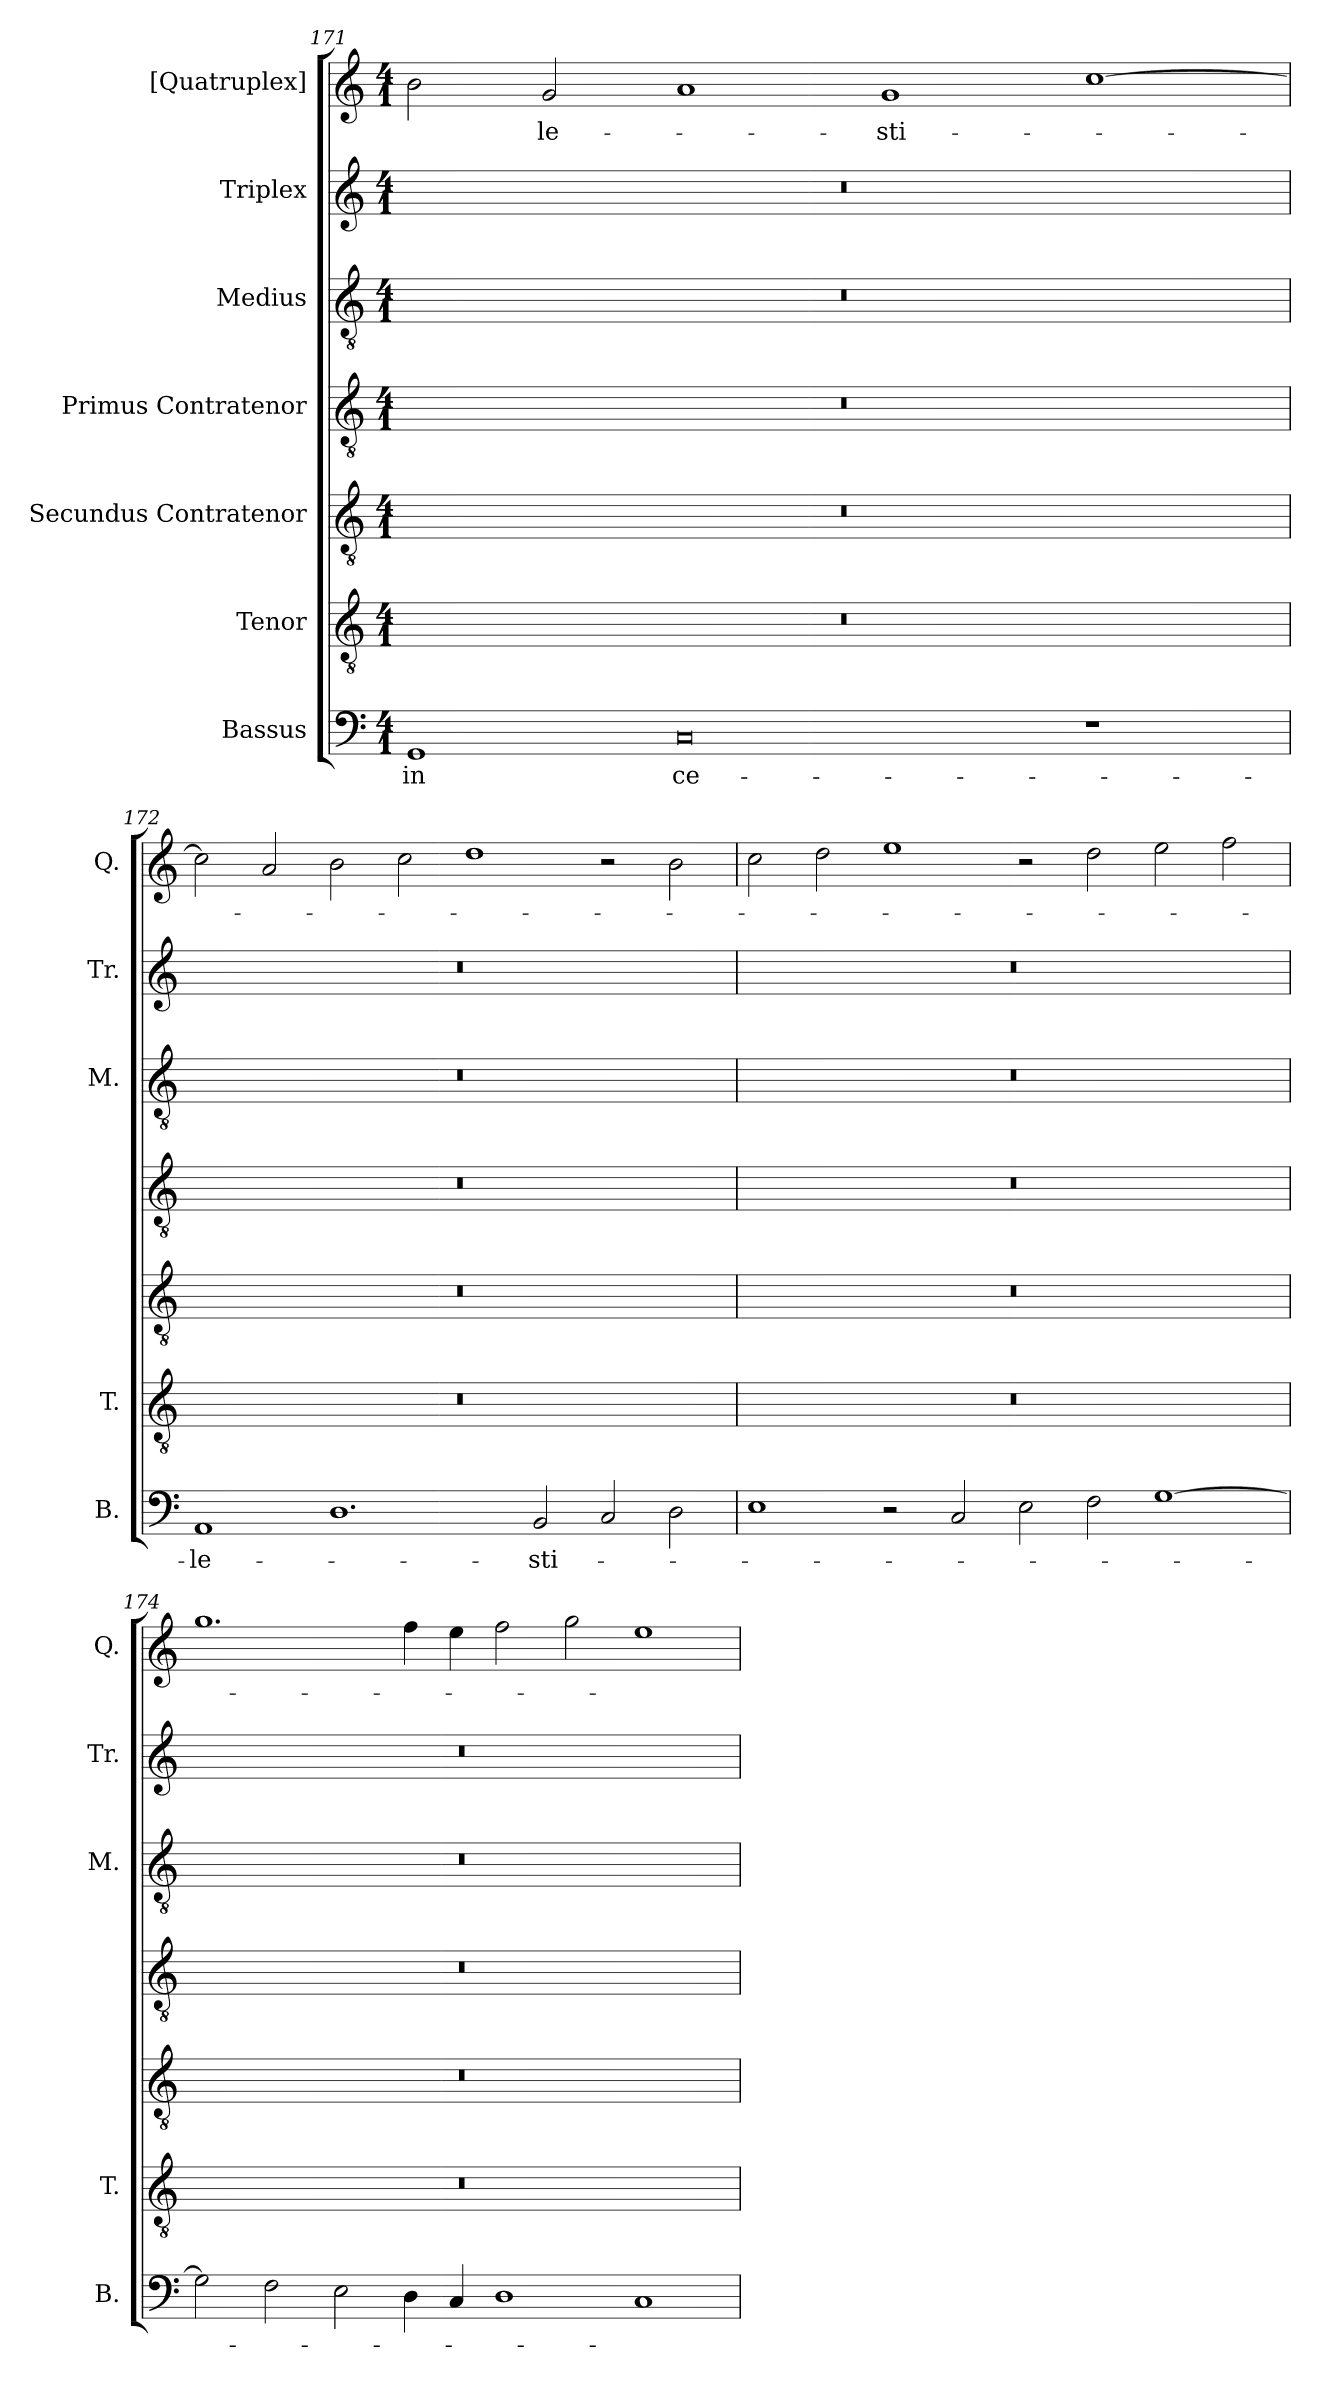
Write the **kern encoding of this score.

**kern	**text	**kern	**kern	**kern	**kern	**kern	**kern	**text
*part7	*part7	*part6	*part5	*part4	*part3	*part2	*part1	*part1
*staff7	*staff7	*staff6	*staff5	*staff4	*staff3	*staff2	*staff1	*staff1
*I"Bassus	*	*I"Tenor	*I"Secundus Contratenor	*I"Primus Contratenor	*I"Medius	*I"Triplex	*I"[Quatruplex]	*
*I'B.	*	*I'T.	*	*	*I'M.	*I'Tr.	*I'Q.	*
!!LO:LB:g=z
*clefF4	*	*clefGv2	*clefGv2	*clefGv2	*clefGv2	*clefG2	*clefG2	*
*	*	*ITrd7c12	*ITrd7c12	*ITrd7c12	*ITrd7c12	*	*	*
*k[]	*	*k[]	*k[]	*k[]	*k[]	*k[]	*k[]	*
*C:	*	*C:	*C:	*C:	*C:	*C:	*C:	*
*M4/1	*	*M4/1	*M4/1	*M4/1	*M4/1	*M4/1	*M4/1	*
=171	=171	=171	=171	=171	=171	=171	=171	=171
!	!LO:LY:b:color=#000000	!LO:N:vis=1	!LO:N:vis=1	!LO:N:vis=1	!LO:N:vis=1	!LO:N:vis=1	!	!
1GGi	in	00r	00r	00r	00r	00r	2bi\	.
!	!	!	!	!	!	!	!	!LO:LY:b:color=#000000
.	.	.	.	.	.	.	2gi/	-le-
!	!LO:LY:b:color=#000000	!	!	!	!	!	!	!
0Ci	ce-	.	.	.	.	.	1ai	.
!	!	!	!	!	!	!	!	!LO:LY:b:color=#000000
.	.	.	.	.	.	.	1gi	-sti-
1r	.	.	.	.	.	.	[>1cci	.
=172`	=172`	=172`	=172`	=172`	=172`	=172`	=172`	=172`
!	!LO:LY:b:color=#000000	!LO:N:vis=1	!LO:N:vis=1	!LO:N:vis=1	!LO:N:vis=1	!LO:N:vis=1	!	!
1AAi	-le-	00r	00r	00r	00r	00r	2cci\]	.
.	.	.	.	.	.	.	2ai/	.
1.Di	.	.	.	.	.	.	2bi\	.
.	.	.	.	.	.	.	2cci\	.
.	.	.	.	.	.	.	1ddi	.
!	!LO:LY:b:color=#000000	!	!	!	!	!	!	!
2BBi/	-sti-	.	.	.	.	.	.	.
2Ci/	.	.	.	.	.	.	2r	.
2Di\	.	.	.	.	.	.	2bi\	.
=173`	=173`	=173`	=173`	=173`	=173`	=173`	=173`	=173`
!	!	!LO:N:vis=1	!LO:N:vis=1	!LO:N:vis=1	!LO:N:vis=1	!LO:N:vis=1	!	!
1Ei	.	00r	00r	00r	00r	00r	2cci\	.
.	.	.	.	.	.	.	2ddi\	.
2r	.	.	.	.	.	.	1eei	.
2Ci/	.	.	.	.	.	.	.	.
2Ei\	.	.	.	.	.	.	2r	.
2Fi\	.	.	.	.	.	.	2ddi\	.
[>1Gi	.	.	.	.	.	.	2eei\	.
.	.	.	.	.	.	.	2ffi\	.
!!LO:LB:g=z
=174`	=174`	=174`	=174`	=174`	=174`	=174`	=174`	=174`
!	!	!LO:N:vis=1	!LO:N:vis=1	!LO:N:vis=1	!LO:N:vis=1	!LO:N:vis=1	!	!
2Gi\]	.	00r	00r	00r	00r	00r	1.ggi	.
2Fi\	.	.	.	.	.	.	.	.
2Ei\	.	.	.	.	.	.	.	.
4Di\	.	.	.	.	.	.	4ffi\	.
4Ci/	.	.	.	.	.	.	4eei\	.
1Di	.	.	.	.	.	.	2ffi\	.
.	.	.	.	.	.	.	2ggi\	.
1Ci	.	.	.	.	.	.	1eei	.
=`	=`	=`	=`	=`	=`	=`	=`	=`
*-	*-	*-	*-	*-	*-	*-	*-	*-
